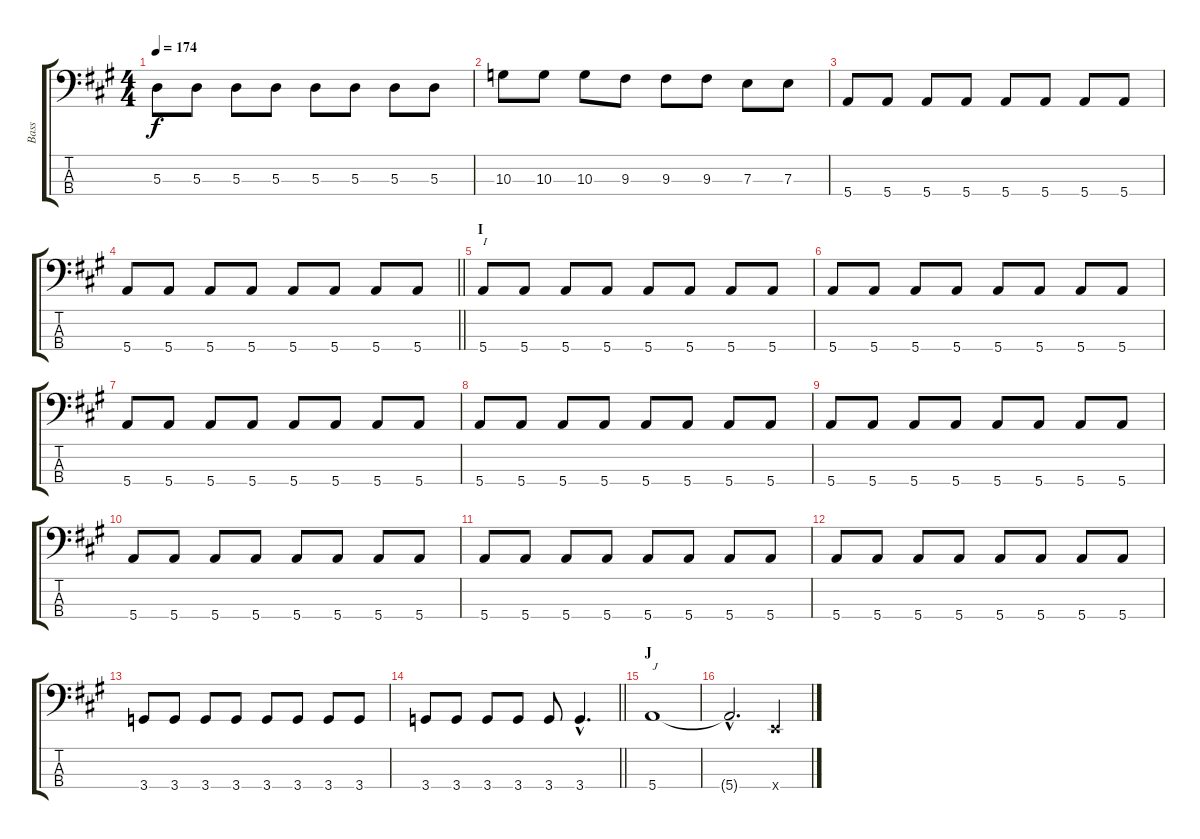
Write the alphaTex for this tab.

\track ("Bass" "Bass") {instrument electricbasspick}
\staff {score tabs}
\tuning (G2 D2 A1 E1) {hide}
\ts (4 4)
\tempo 174
\clef f4
\ks a
5.3.8{dy f} 5.3.8 5.3.8 5.3.8 5.3.8 5.3.8 5.3.8 5.3.8 |
10.3.8 10.3.8 10.3.8 9.3.8 9.3.8 9.3.8 7.3.8 7.3.8 |
5.4.8 5.4.8 5.4.8 5.4.8 5.4.8 5.4.8 5.4.8 5.4.8 |
\barLineRight lightlight
5.4.8 5.4.8 5.4.8 5.4.8 5.4.8 5.4.8 5.4.8 5.4.8 |
\section ("" "I")
5.4.8{txt "I"} 5.4.8 5.4.8 5.4.8 5.4.8 5.4.8 5.4.8 5.4.8 |
5.4.8 5.4.8 5.4.8 5.4.8 5.4.8 5.4.8 5.4.8 5.4.8 |
5.4.8 5.4.8 5.4.8 5.4.8 5.4.8 5.4.8 5.4.8 5.4.8 |
5.4.8 5.4.8 5.4.8 5.4.8 5.4.8 5.4.8 5.4.8 5.4.8 |
5.4.8 5.4.8 5.4.8 5.4.8 5.4.8 5.4.8 5.4.8 5.4.8 |
5.4.8 5.4.8 5.4.8 5.4.8 5.4.8 5.4.8 5.4.8 5.4.8 |
5.4.8 5.4.8 5.4.8 5.4.8 5.4.8 5.4.8 5.4.8 5.4.8 |
5.4.8 5.4.8 5.4.8 5.4.8 5.4.8 5.4.8 5.4.8 5.4.8 |
3.4.8 3.4.8 3.4.8 3.4.8 3.4.8 3.4.8 3.4.8 3.4.8 |
\barLineRight lightlight
3.4.8 3.4.8 3.4.8 3.4.8 3.4.8 3.4{hac}.4{d} |
\section ("" "J")
5.4.1{txt "J"} |
5.4{hac t}.2{d} 0.4{x}.4
